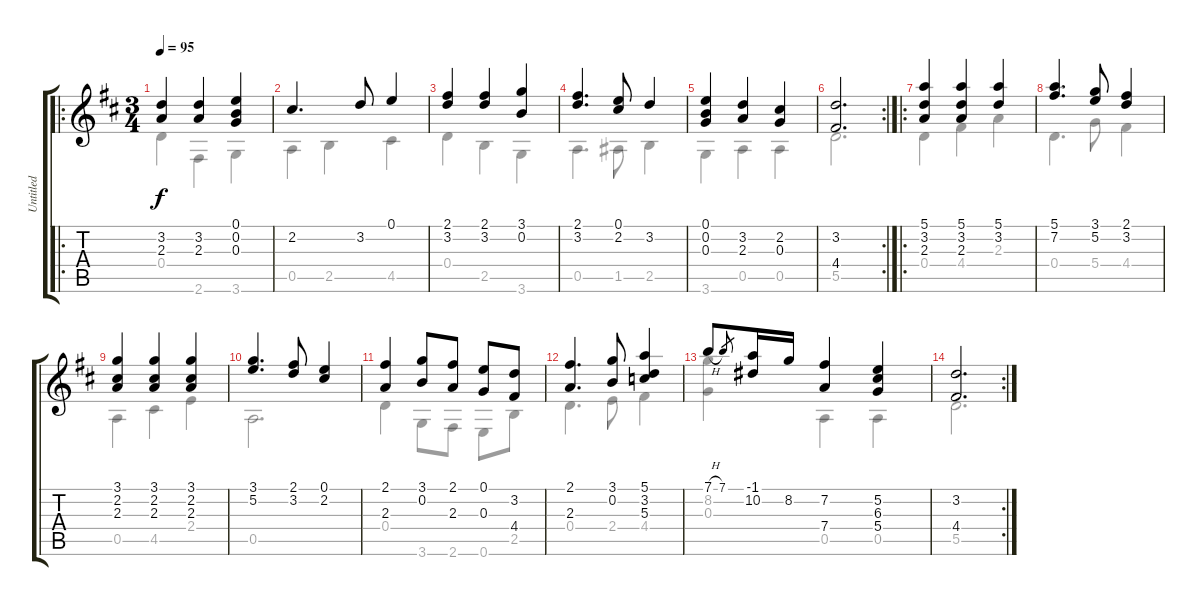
\track ("Untitled" "Untitled") {instrument acousticguitarnylon}
\staff {score tabs}
\tuning (E4 B3 G3 D3 A2 E2) {hide}
\voice
\ro
\ts (3 4)
\tempo 95
\clef g2
\ks d
(3.2 2.3).4{dy f instrument acousticguitarnylon} (3.2 2.3).4 (0.1 0.2 0.3).4 |
2.2.4{d} 3.2.8 0.1.4 |
(2.1 3.2).4 (2.1 3.2).4 (3.1 0.2).4 |
(2.1 3.2).4{d} (0.1 2.2).8 3.2.4 |
(0.1 0.2 0.3).4 (3.2 2.3).4 (2.2 0.3).4 |
\rc 2
(3.2 4.4).2{d} |
\ro
(5.1 3.2 2.3).4 (5.1 3.2 2.3).4 (5.1 3.2).4 |
(5.1 7.2).4{d} (3.1 5.2).8 (2.1 3.2).4 |
(3.1 2.2 2.3).4 (3.1 2.2 2.3).4 (3.1 2.2 2.3).4 |
(3.1 5.2).4{d} (2.1 3.2).8 (0.1 2.2).4 |
(2.1 2.3).4 (3.1 0.2).8 (2.1 2.3).8 (0.1 0.3).8 (3.2 4.4).8 |
(2.1 2.3).4{d} (3.1 0.2).8 (5.1 3.2 5.3).4 |
7.1{h}.8 7.1.8{gr} (-1.1 10.2).16 8.2.16 (7.2 7.4).4 (5.2 6.3 5.4).4 |
\rc 2
(3.2 4.4).2{d}
\voice
\clef g2
\ottava regular
\simile none
\ks d
0.4.4{dy f} 2.6.4 3.6.4 |
0.5.4 2.5.4 4.5.4 |
0.4.4 2.5.4 3.6.4 |
0.5.4{d} 1.5.8 2.5.4 |
3.6.4 0.5.4 0.5.4 |
5.5.2{d} |
0.4.4 4.4.4 2.3.4 |
0.4.4{d} 5.4.8 4.4.4 |
0.5.4 4.5.4 2.4.4 |
0.5.2{d} |
0.4.4 3.6.8 2.6.8 0.6.8 2.5.8 |
0.4.4{d} 2.4.8 4.4.4 |
(8.2 0.3).4 0.5.4 0.5.4 |
5.5.2{d}
